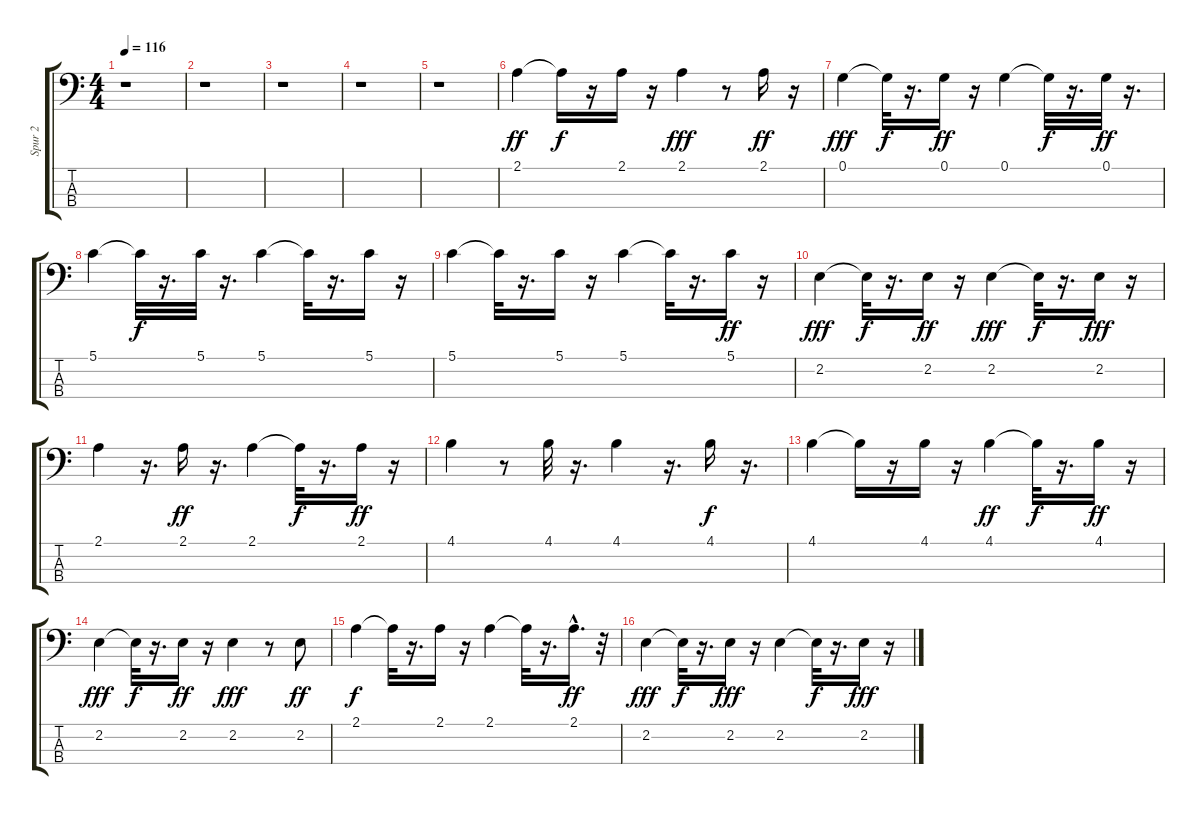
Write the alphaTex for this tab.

\track ("Spur 2" "Spur 2") {instrument electricbassfinger}
\staff {score tabs}
\tuning (G2 D2 A1 E1) {hide}
\ts (4 4)
\tempo 116
\clef f4
\ks c
r.1{dy f} |
r.1 |
r.1 |
r.1 |
r.1 |
2.1.4{dy ff} 2.1{t}.16{dy f} r.16 2.1.16 r.16 2.1.4{dy fff} r.8 2.1.16{dy ff} r.16 |
0.1.4{dy fff} 0.1{t}.32{dy f} r.16{d} 0.1.16{dy ff} r.16 0.1.4 0.1{t}.32{dy f} r.16{d} 0.1.32{dy ff} r.16{d} |
5.1.4 5.1{t}.32{dy f} r.16{d} 5.1.32 r.16{d} 5.1.4 5.1{t}.32 r.16{d} 5.1.16 r.16 |
5.1.4 5.1{t}.32 r.16{d} 5.1.16 r.16 5.1.4 5.1{t}.32 r.16{d} 5.1.16{dy ff} r.16 |
2.2.4{dy fff} 2.2{t}.32{dy f} r.16{d} 2.2.16{dy ff} r.16 2.2.4{dy fff} 2.2{t}.32{dy f} r.16{d} 2.2.16{dy fff} r.16 |
2.1.4 r.16{d} 2.1.16{dy ff} r.16{d} 2.1.4 2.1{t}.32{dy f} r.16{d} 2.1.16{dy ff} r.16 |
4.1.4 r.8 4.1.32 r.16{d} 4.1.4 r.16{d} 4.1.16{dy f} r.16{d} |
4.1.4 4.1{t}.16 r.16 4.1.16 r.16 4.1.4{dy ff} 4.1{t}.32{dy f} r.16{d} 4.1.16{dy ff} r.16 |
2.2.4{dy fff} 2.2{t}.32{dy f} r.16{d} 2.2.16{dy ff} r.16 2.2.4{dy fff} r.8 2.2.8{dy ff} |
2.1.4{dy f} 2.1{t}.32 r.16{d} 2.1.16 r.16 2.1.4 2.1{t}.32 r.16{d} 2.1{hac}.16{d dy ff} r.32 |
2.2.4{dy fff} 2.2{t}.32{dy f} r.16{d} 2.2.16{dy fff} r.16 2.2.4 2.2{t}.32{dy f} r.16{d} 2.2.16{dy fff} r.16
